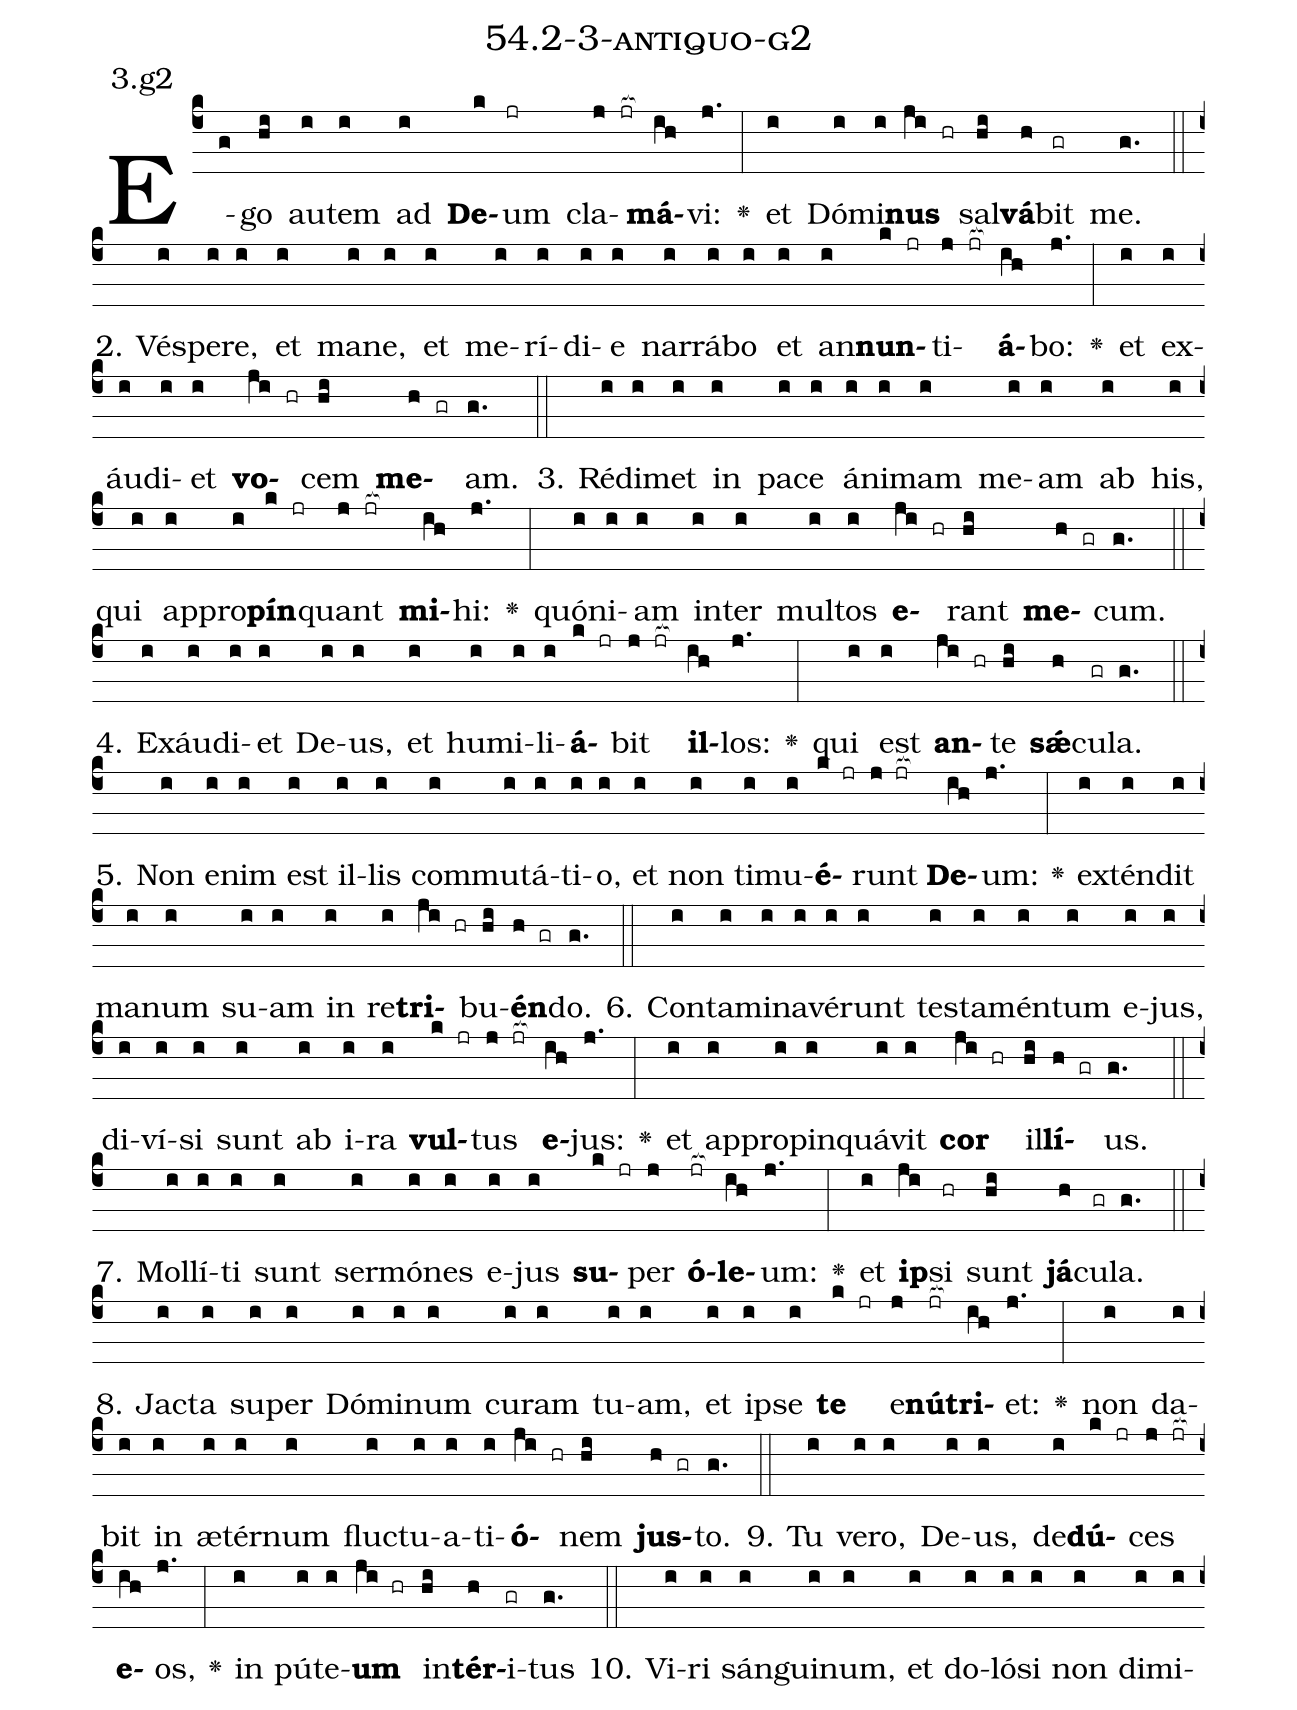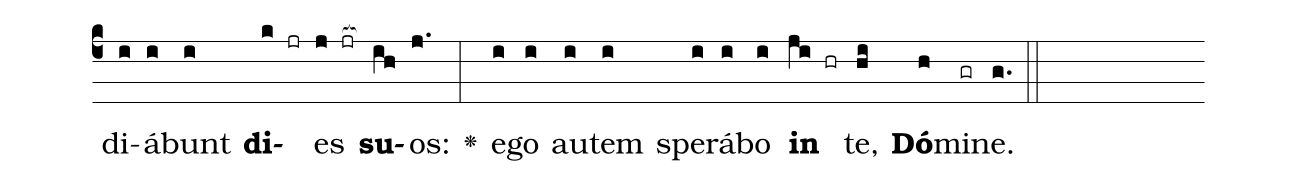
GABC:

name: 54.2-3-antiquo-g2;
annotation: 3.g2;
%%
(c4)E(g)go(hi) au(i)tem(i) ad(i) <b>De</b>(k)um(jr) cla(j jr[ocb:1{])<b>má</b>(ih[ocb:0}])vi:(j.) <v>\greheightstar</v>(:) et(i) Dó(i)mi(i)<b>nus</b>(ji hr) sal(hi)<b>vá</b>(h)bit(gr) me.(g.) (::)
2. Vés(i)pe(i)re,(i) et(i) ma(i)ne,(i) et(i) me(i)rí(i)di(i)e(i) nar(i)rá(i)bo(i) et(i) an(i)<b>nun</b>(k jr)ti(j jr[ocb:1{])<b>á</b>(ih[ocb:0}])bo:(j.) <v>\greheightstar</v>(:) et(i) ex(i)áu(i)di(i)et(i) <b>vo</b>(ji hr)cem(hi) <b>me</b>(h gr)am.(g.) (::)
3. Réd(i)i(i)met(i) in(i) pa(i)ce(i) á(i)ni(i)mam(i) me(i)am(i) ab(i) his,(i) qui(i) ap(i)pro(i)<b>pín</b>(k jr)quant(j jr[ocb:1{]) <b>mi</b>(ih[ocb:0}])hi:(j.) <v>\greheightstar</v>(:) quón(i)i(i)am(i) in(i)ter(i) mul(i)tos(i) <b>e</b>(ji hr)rant(hi) <b>me</b>(h gr)cum.(g.) (::)
4. Ex(i)áu(i)di(i)et(i) De(i)us,(i) et(i) hu(i)mi(i)li(i)<b>á</b>(k jr)bit(j jr[ocb:1{]) <b>il</b>(ih[ocb:0}])los:(j.) <v>\greheightstar</v>(:) qui(i) est(i) <b>an</b>(ji hr)te(hi) <b>sǽ</b>(h)cu(gr)la.(g.) (::)
5. Non(i) e(i)nim(i) est(i) il(i)lis(i) com(i)mu(i)tá(i)ti(i)o,(i) et(i) non(i) ti(i)mu(i)<b>é</b>(k jr)runt(j jr[ocb:1{]) <b>De</b>(ih[ocb:0}])um:(j.) <v>\greheightstar</v>(:) ex(i)tén(i)dit(i) ma(i)num(i) su(i)am(i) in(i) re(i)<b>tri</b>(ji hr)bu(hi)<b>én</b>(h gr)do.(g.) (::)
6. Con(i)ta(i)mi(i)na(i)vé(i)runt(i) tes(i)ta(i)mén(i)tum(i) e(i)jus,(i) di(i)ví(i)si(i) sunt(i) ab(i) i(i)ra(i) <b>vul</b>(k jr)tus(j jr[ocb:1{]) <b>e</b>(ih[ocb:0}])jus:(j.) <v>\greheightstar</v>(:) et(i) ap(i)pro(i)pin(i)quá(i)vit(i) <b>cor</b>(ji hr) il(hi)<b>lí</b>(h gr)us.(g.) (::)
7. Mol(i)lí(i)ti(i) sunt(i) ser(i)mó(i)nes(i) e(i)jus(i) <b>su</b>(k jr)per(j) <b>ó</b>(jr[ocb:1{])<b>le</b>(ih[ocb:0}])um:(j.) <v>\greheightstar</v>(:) et(i) <b>ip</b>(ji)si(hr) sunt(hi) <b>já</b>(h)cu(gr)la.(g.) (::)
8. Jac(i)ta(i) su(i)per(i) Dó(i)mi(i)num(i) cu(i)ram(i) tu(i)am,(i) et(i) ip(i)se(i) <b>te</b>(k jr) e(j)<b>nú</b>(jr[ocb:1{])<b>tri</b>(ih[ocb:0}])et:(j.) <v>\greheightstar</v>(:) non(i) da(i)bit(i) in(i) æ(i)tér(i)num(i) fluc(i)tu(i)a(i)ti(i)<b>ó</b>(ji hr)nem(hi) <b>jus</b>(h gr)to.(g.) (::)
9. Tu(i) ve(i)ro,(i) De(i)us,(i) de(i)<b>dú</b>(k jr)ces(j jr[ocb:1{]) <b>e</b>(ih[ocb:0}])os,(j.) <v>\greheightstar</v>(:) in(i) pú(i)te(i)<b>um</b>(ji hr) in(hi)<b>tér</b>(h)i(gr)tus(g.) (::)
10. Vi(i)ri(i) sán(i)gui(i)num,(i) et(i) do(i)ló(i)si(i) non(i) di(i)mi(i)di(i)á(i)bunt(i) <b>di</b>(k jr)es(j jr[ocb:1{]) <b>su</b>(ih[ocb:0}])os:(j.) <v>\greheightstar</v>(:) e(i)go(i) au(i)tem(i) spe(i)rá(i)bo(i) <b>in</b>(ji hr) te,(hi) <b>Dó</b>(h)mi(gr)ne.(g.) (::)
